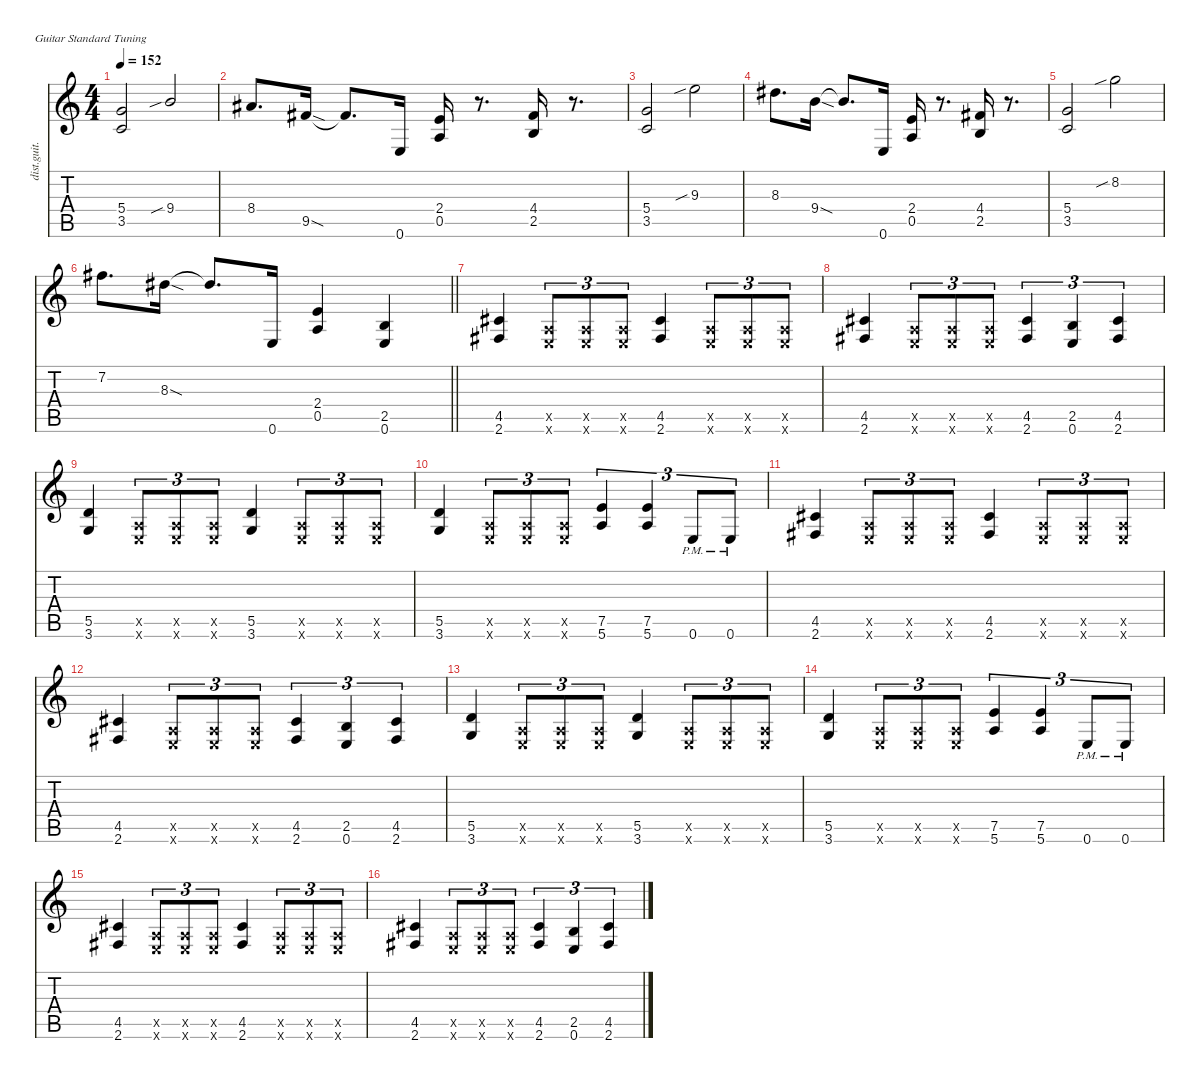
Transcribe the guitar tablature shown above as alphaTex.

\defaultSystemsLayout 4
\hideDynamics
\bracketExtendMode nobrackets
\otherSystemsTrackNameOrientation horizontal
\track ("Marty Friedman" "dist.guit.") {instrument distortionguitar}
\staff {score tabs}
\tuning (E4 B3 G3 D3 A2 E2)
\ts (4 4)
\tempo 152
\clef g2
\ks c
(5.4 3.5).2{dy f beam Up} 9.4{sib}.2{beam Up} |
8.4{acc #}.8{d beam Up} 9.5{sod acc #}.16{beam Up} 9.5{t acc #}.8{d beam Up} 0.6.16{beam Up} (2.4 0.5).16{beam Up} r.8{d beam Up} (4.4{acc #} 2.5).16{beam Up} r.8{d beam Up} |
(5.4 3.5).2{beam Up} 9.3{sib}.2{beam Down} |
8.3{acc #}.8{d beam Down} 9.4{sod}.16{beam Down} 9.4{t}.8{d beam Up} 0.6.16{beam Up} (2.4 0.5).16{beam Up} r.8{d beam Up} (4.4{acc #} 2.5).16{beam Up} r.8{d beam Up} |
(5.4 3.5).2{beam Up} 8.2{sib}.2{beam Down} |
\barLineRight lightlight
7.2{acc #}.8{d beam Down} 8.3{sod acc #}.16{beam Down} 8.3{t acc #}.8{d beam Up} 0.6.16{beam Up} (2.4 0.5).4{beam Up} (2.5 0.6).4{beam Up} |
(4.5{acc #} 2.6{acc #}).4{beam Up} (0.5{x} 0.6{x}).8{tu (3 2) dy fff beam Up} (0.5{x} 0.6{x}).8{tu (3 2) beam Up} (0.5{x} 0.6{x}).8{tu (3 2) beam Up} (4.5{acc #} 2.6{acc #}).4{dy f beam Up} (0.5{x} 0.6{x}).8{tu (3 2) dy fff beam Up} (0.5{x} 0.6{x}).8{tu (3 2) beam Up} (0.5{x} 0.6{x}).8{tu (3 2) beam Up} |
(4.5{acc #} 2.6{acc #}).4{dy f beam Up} (0.5{x} 0.6{x}).8{tu (3 2) dy fff beam Up} (0.5{x} 0.6{x}).8{tu (3 2) beam Up} (0.5{x} 0.6{x}).8{tu (3 2) beam Up} (4.5{acc #} 2.6{acc #}).4{tu (3 2) dy f beam Up} (2.5 0.6).4{tu (3 2) beam Up} (4.5{acc #} 2.6{acc #}).4{tu (3 2) beam Up} |
(5.5 3.6).4{beam Up} (0.5{x} 0.6{x}).8{tu (3 2) dy fff beam Up} (0.5{x} 0.6{x}).8{tu (3 2) beam Up} (0.5{x} 0.6{x}).8{tu (3 2) beam Up} (5.5 3.6).4{dy f beam Up} (0.5{x} 0.6{x}).8{tu (3 2) dy fff beam Up} (0.5{x} 0.6{x}).8{tu (3 2) beam Up} (0.5{x} 0.6{x}).8{tu (3 2) beam Up} |
(5.5 3.6).4{dy f beam Up} (0.5{x} 0.6{x}).8{tu (3 2) dy fff beam Up} (0.5{x} 0.6{x}).8{tu (3 2) beam Up} (0.5{x} 0.6{x}).8{tu (3 2) beam Up} (7.5 5.6).4{tu (3 2) dy f beam Up} (7.5 5.6).4{tu (3 2) beam Up} 0.6{pm}.8{tu (3 2) beam Up} 0.6{pm}.8{tu (3 2) beam Up} |
(4.5{acc #} 2.6{acc #}).4{beam Up} (0.5{x} 0.6{x}).8{tu (3 2) dy fff beam Up} (0.5{x} 0.6{x}).8{tu (3 2) beam Up} (0.5{x} 0.6{x}).8{tu (3 2) beam Up} (4.5{acc #} 2.6{acc #}).4{dy f beam Up} (0.5{x} 0.6{x}).8{tu (3 2) dy fff beam Up} (0.5{x} 0.6{x}).8{tu (3 2) beam Up} (0.5{x} 0.6{x}).8{tu (3 2) beam Up} |
(4.5{acc #} 2.6{acc #}).4{dy f beam Up} (0.5{x} 0.6{x}).8{tu (3 2) dy fff beam Up} (0.5{x} 0.6{x}).8{tu (3 2) beam Up} (0.5{x} 0.6{x}).8{tu (3 2) beam Up} (4.5{acc #} 2.6{acc #}).4{tu (3 2) dy f beam Up} (2.5 0.6).4{tu (3 2) beam Up} (4.5{acc #} 2.6{acc #}).4{tu (3 2) beam Up} |
(5.5 3.6).4{beam Up} (0.5{x} 0.6{x}).8{tu (3 2) dy fff beam Up} (0.5{x} 0.6{x}).8{tu (3 2) beam Up} (0.5{x} 0.6{x}).8{tu (3 2) beam Up} (5.5 3.6).4{dy f beam Up} (0.5{x} 0.6{x}).8{tu (3 2) dy fff beam Up} (0.5{x} 0.6{x}).8{tu (3 2) beam Up} (0.5{x} 0.6{x}).8{tu (3 2) beam Up} |
(5.5 3.6).4{dy f beam Up} (0.5{x} 0.6{x}).8{tu (3 2) dy fff beam Up} (0.5{x} 0.6{x}).8{tu (3 2) beam Up} (0.5{x} 0.6{x}).8{tu (3 2) beam Up} (7.5 5.6).4{tu (3 2) dy f beam Up} (7.5 5.6).4{tu (3 2) beam Up} 0.6{pm}.8{tu (3 2) beam Up} 0.6{pm}.8{tu (3 2) beam Up} |
(4.5{acc #} 2.6{acc #}).4{beam Up} (0.5{x} 0.6{x}).8{tu (3 2) dy fff beam Up} (0.5{x} 0.6{x}).8{tu (3 2) beam Up} (0.5{x} 0.6{x}).8{tu (3 2) beam Up} (4.5{acc #} 2.6{acc #}).4{dy f beam Up} (0.5{x} 0.6{x}).8{tu (3 2) dy fff beam Up} (0.5{x} 0.6{x}).8{tu (3 2) beam Up} (0.5{x} 0.6{x}).8{tu (3 2) beam Up} |
(4.5{acc #} 2.6{acc #}).4{dy f beam Up} (0.5{x} 0.6{x}).8{tu (3 2) dy fff beam Up} (0.5{x} 0.6{x}).8{tu (3 2) beam Up} (0.5{x} 0.6{x}).8{tu (3 2) beam Up} (4.5{acc #} 2.6{acc #}).4{tu (3 2) dy f beam Up} (2.5 0.6).4{tu (3 2) beam Up} (4.5{acc #} 2.6{acc #}).4{tu (3 2) beam Up}
